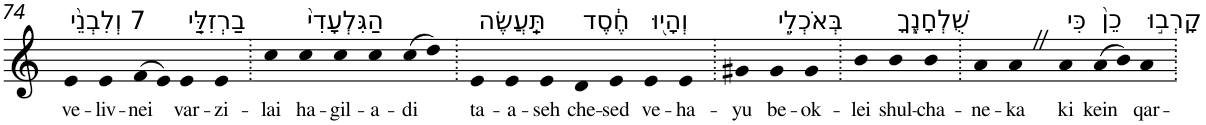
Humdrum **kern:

**kern	**text
*part1	*part1
*staff1	*staff1
*I"Piano	*
*I'Pno	*
!!LO:PB:g=z
*clefG2	*
*k[]	*
=74	=74
!LO:TX:a:t=7 וְלִבְנֵ֨י	!
!	!LO:LY:b
4e	ve-
!	!LO:LY:b
4e	-liv-
!	!LO:LY:b
(>8f	-nei
8e)	.
!LO:TX:a:t=בַרְזִלַּ֤י	!
!	!LO:LY:b
4e	var-
!	!LO:LY:b
4e	-zi-
=75.	=75.
!	!LO:LY:b
4cc	-lai
!LO:TX:a:t=הַגִּלְעָדִי֙	!
!	!LO:LY:b
4cc	ha-
!	!LO:LY:b
4cc	-gil-
!	!LO:LY:b
4cc	-a-
!	!LO:LY:b
(>8cc	-di
8dd)	.
=76.	=76.
!LO:TX:a:t=תַּֽעֲשֶׂה	!
!	!LO:LY:b
4e	ta-
!	!LO:LY:b
4e	-a-
!	!LO:LY:b
4e	-seh
!LO:TX:a:t=חֶ֔סֶד	!
!	!LO:LY:b
4d	che-
!	!LO:LY:b
4e	-sed
!LO:TX:a:t=וְהָי֖וּ	!
!	!LO:LY:b
4e	ve-
!	!LO:LY:b
4e	-ha-
=77.	=77.
!	!LO:LY:b
4g#X	-yu
!LO:TX:a:t=בְּאֹכְלֵ֣י	!
!	!LO:LY:b
4g#	be-
!	!LO:LY:b
4g#	-ok-
=78.	=78.
!	!LO:LY:b
4b	-lei
!LO:TX:a:t=שֻׁלְחָנֶ֑ךָ	!
!	!LO:LY:b
4b	shul-
!	!LO:LY:b
4b	-cha-
=79.	=79.
!	!LO:LY:b
4a	-ne-
!	!LO:LY:b
4aZ	-ka
!LO:TX:a:t=כִּי	!
!	!LO:LY:b
4a	ki
!LO:TX:a:t=כֵן֙	!
!	!LO:LY:b
(>8a	kein
8b)	.
!LO:TX:a:t=קָרְב֣וּ	!
!	!LO:LY:b
4a	qar-
=.	=.
*-	*-
